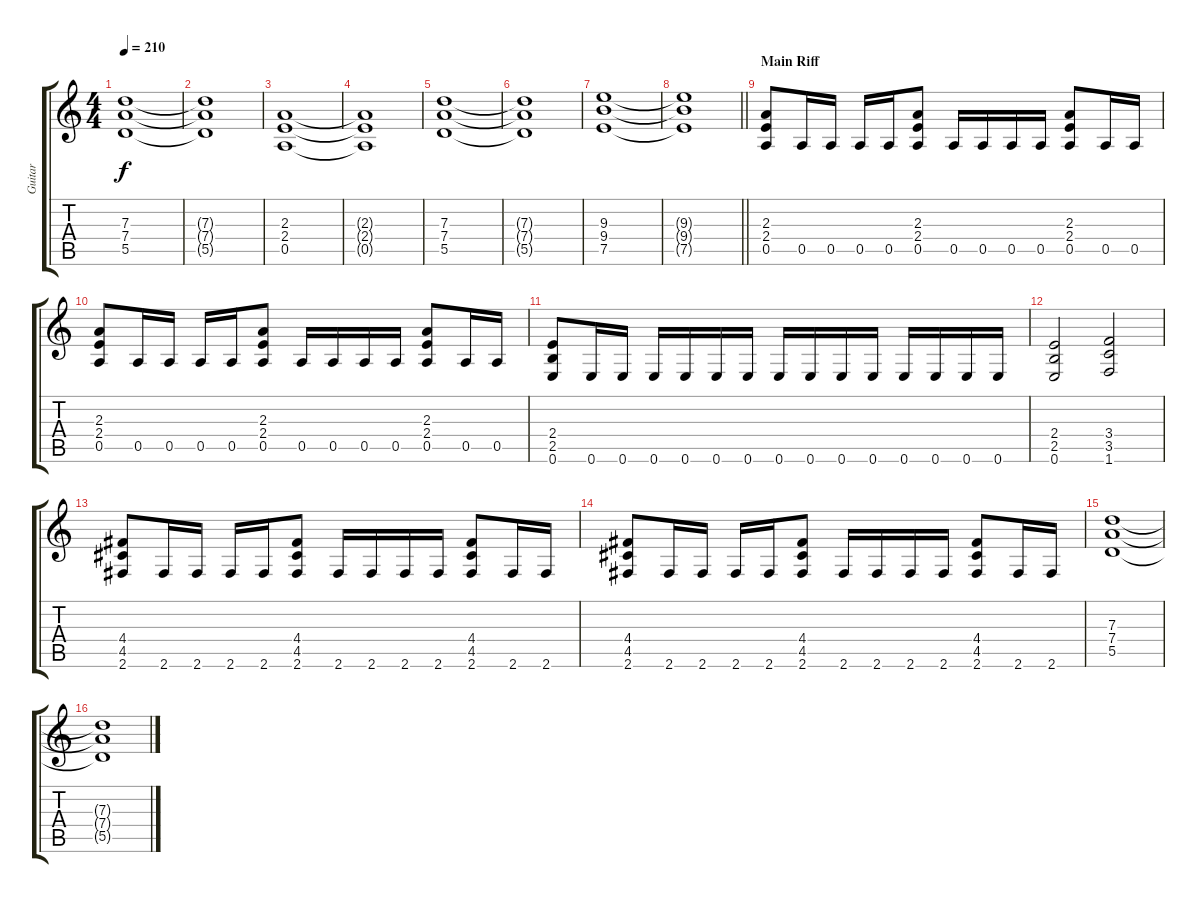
\track ("Guitar" "Guitar") {instrument distortionguitar}
\staff {score tabs}
\tuning (E4 B3 G3 D3 A2 E2) {hide}
\ts (4 4)
\tempo 210
\clef g2
\ks c
(7.3 7.4 5.5).1{dy f} |
(7.3{t} 7.4{t} 5.5{t}).1 |
(2.3 2.4 0.5).1 |
(2.3{t} 2.4{t} 0.5{t}).1 |
(7.3 7.4 5.5).1 |
(7.3{t} 7.4{t} 5.5{t}).1 |
(9.3 9.4 7.5).1 |
\barLineRight lightlight
(9.3{t} 9.4{t} 7.5{t}).1 |
\section ("" "Main Riff")
(2.3 2.4 0.5).8 0.5.16 0.5.16 0.5.16 0.5.16 (2.3 2.4 0.5).8 0.5.16 0.5.16 0.5.16 0.5.16 (2.3 2.4 0.5).8 0.5.16 0.5.16 |
(2.3 2.4 0.5).8 0.5.16 0.5.16 0.5.16 0.5.16 (2.3 2.4 0.5).8 0.5.16 0.5.16 0.5.16 0.5.16 (2.3 2.4 0.5).8 0.5.16 0.5.16 |
(2.4 2.5 0.6).8 0.6.16 0.6.16 0.6.16 0.6.16 0.6.16 0.6.16 0.6.16 0.6.16 0.6.16 0.6.16 0.6.16 0.6.16 0.6.16 0.6.16 |
(2.4 2.5 0.6).2 (3.4 3.5 1.6).2 |
(4.4 4.5 2.6).8 2.6.16 2.6.16 2.6.16 2.6.16 (4.4 4.5 2.6).8 2.6.16 2.6.16 2.6.16 2.6.16 (4.4 4.5 2.6).8 2.6.16 2.6.16 |
(4.4 4.5 2.6).8 2.6.16 2.6.16 2.6.16 2.6.16 (4.4 4.5 2.6).8 2.6.16 2.6.16 2.6.16 2.6.16 (4.4 4.5 2.6).8 2.6.16 2.6.16 |
(7.3 7.4 5.5).1 |
(7.3{t} 7.4{t} 5.5{t}).1
